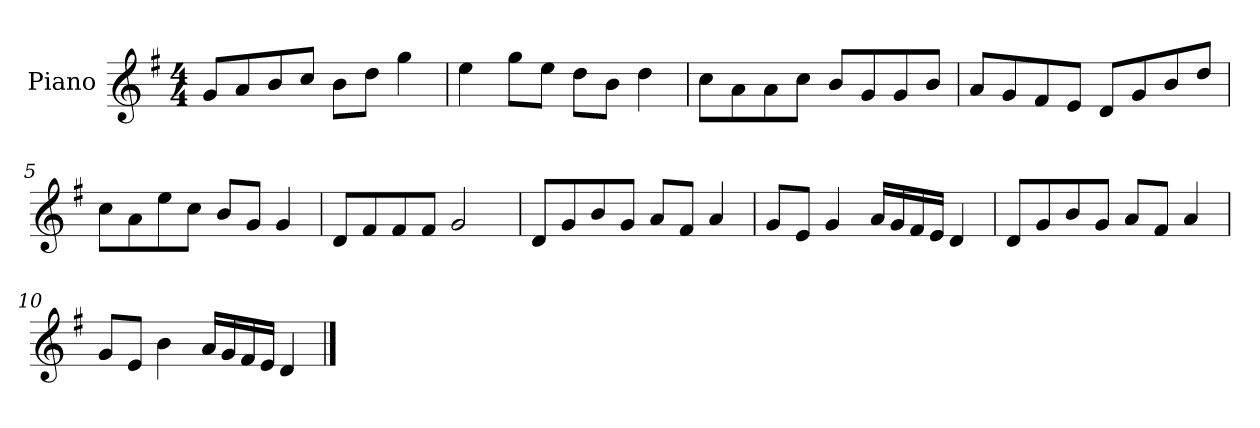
**kern
*part1
*staff1
*I"Piano
*I'P-no
*clefG2
*k[f#]
*M4/4
*MM90
=1
8g/L
8a/
8b/
8cc/J
8b\L
8dd\J
4gg\
=2
4ee\
8gg\L
8ee\J
8dd\L
8b\J
4dd\
=3
8cc\L
8a\
8a\
8cc\J
8b/L
8g/
8g/
8b/J
=4
8a/L
8g/
8f#/
8e/J
8d/L
8g/
8b/
8dd/J
=5
8cc\L
8a\
8ee\
8cc\J
8b/L
8g/J
4g/
!!LO:LB:g=z
=6
8d/L
8f#/
8f#/
8f#/J
2g/
=7
8d/L
8g/
8b/
8g/J
8a/L
8f#/J
4a/
=8
8g/L
8e/J
4g/
16a/LL
16g/
16f#/
16e/JJ
4d/
=9
8d/L
8g/
8b/
8g/J
8a/L
8f#/J
4a/
=10
8g/L
8e/J
4b\
16a/LL
16g/
16f#/
16e/JJ
4d/
==
*-
